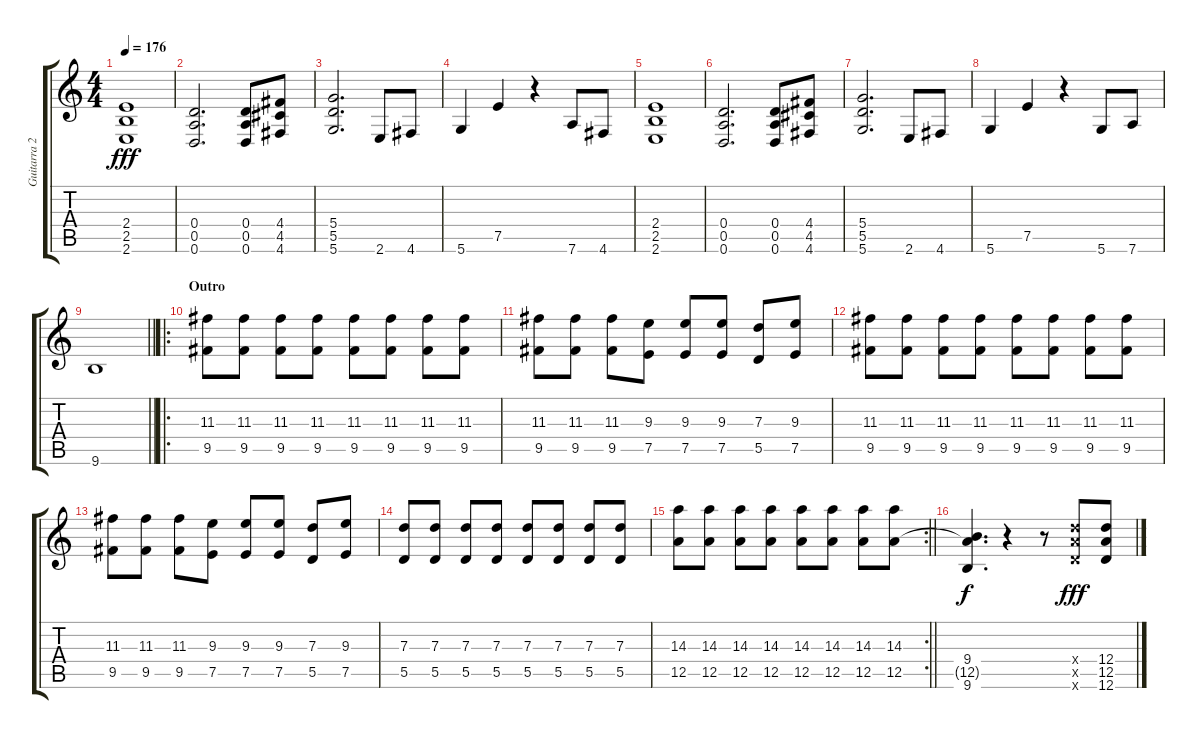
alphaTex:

\track ("Guitarra 2" "Guitarra 2") {instrument distortionguitar}
\staff {score tabs}
\tuning (E4 B3 G3 D3 A2 D2) {hide}
\ts (4 4)
\tempo 176
\clef g2
\ks c
(2.4 2.5 2.6).1{dy fff} |
(0.4 0.5 0.6).2{d} (0.4 0.5 0.6).8 (4.4 4.5 4.6).8 |
(5.4 5.5 5.6).2{d} 2.6.8 4.6.8 |
5.6.4 7.5.4 r.4 7.6.8 4.6.8 |
(2.4 2.5 2.6).1 |
(0.4 0.5 0.6).2{d} (0.4 0.5 0.6).8 (4.4 4.5 4.6).8 |
(5.4 5.5 5.6).2{d} 2.6.8 4.6.8 |
5.6.4 7.5.4 r.4 5.6.8 7.6.8 |
\barLineRight lightlight
9.6.1 |
\ro
\section ("" "Outro")
(11.3 9.5).8 (11.3 9.5).8 (11.3 9.5).8 (11.3 9.5).8 (11.3 9.5).8 (11.3 9.5).8 (11.3 9.5).8 (11.3 9.5).8 |
(11.3 9.5).8 (11.3 9.5).8 (11.3 9.5).8 (9.3 7.5).8 (9.3 7.5).8 (9.3 7.5).8 (7.3 5.5).8 (9.3 7.5).8 |
(11.3 9.5).8 (11.3 9.5).8 (11.3 9.5).8 (11.3 9.5).8 (11.3 9.5).8 (11.3 9.5).8 (11.3 9.5).8 (11.3 9.5).8 |
(11.3 9.5).8 (11.3 9.5).8 (11.3 9.5).8 (9.3 7.5).8 (9.3 7.5).8 (9.3 7.5).8 (7.3 5.5).8 (9.3 7.5).8 |
(7.3 5.5).8 (7.3 5.5).8 (7.3 5.5).8 (7.3 5.5).8 (7.3 5.5).8 (7.3 5.5).8 (7.3 5.5).8 (7.3 5.5).8 |
\rc 2
\barLineRight lightlight
(14.3 12.5).8 (14.3 12.5).8 (14.3 12.5).8 (14.3 12.5).8 (14.3 12.5).8 (14.3 12.5).8 (14.3 12.5).8 (14.3 12.5).8 |
(9.4 12.5{t} 9.6).4{d dy f} r.4 r.8 (12.4{x} 12.5{x} 12.6{x}).8{dy fff} (12.4 12.5 12.6).8
